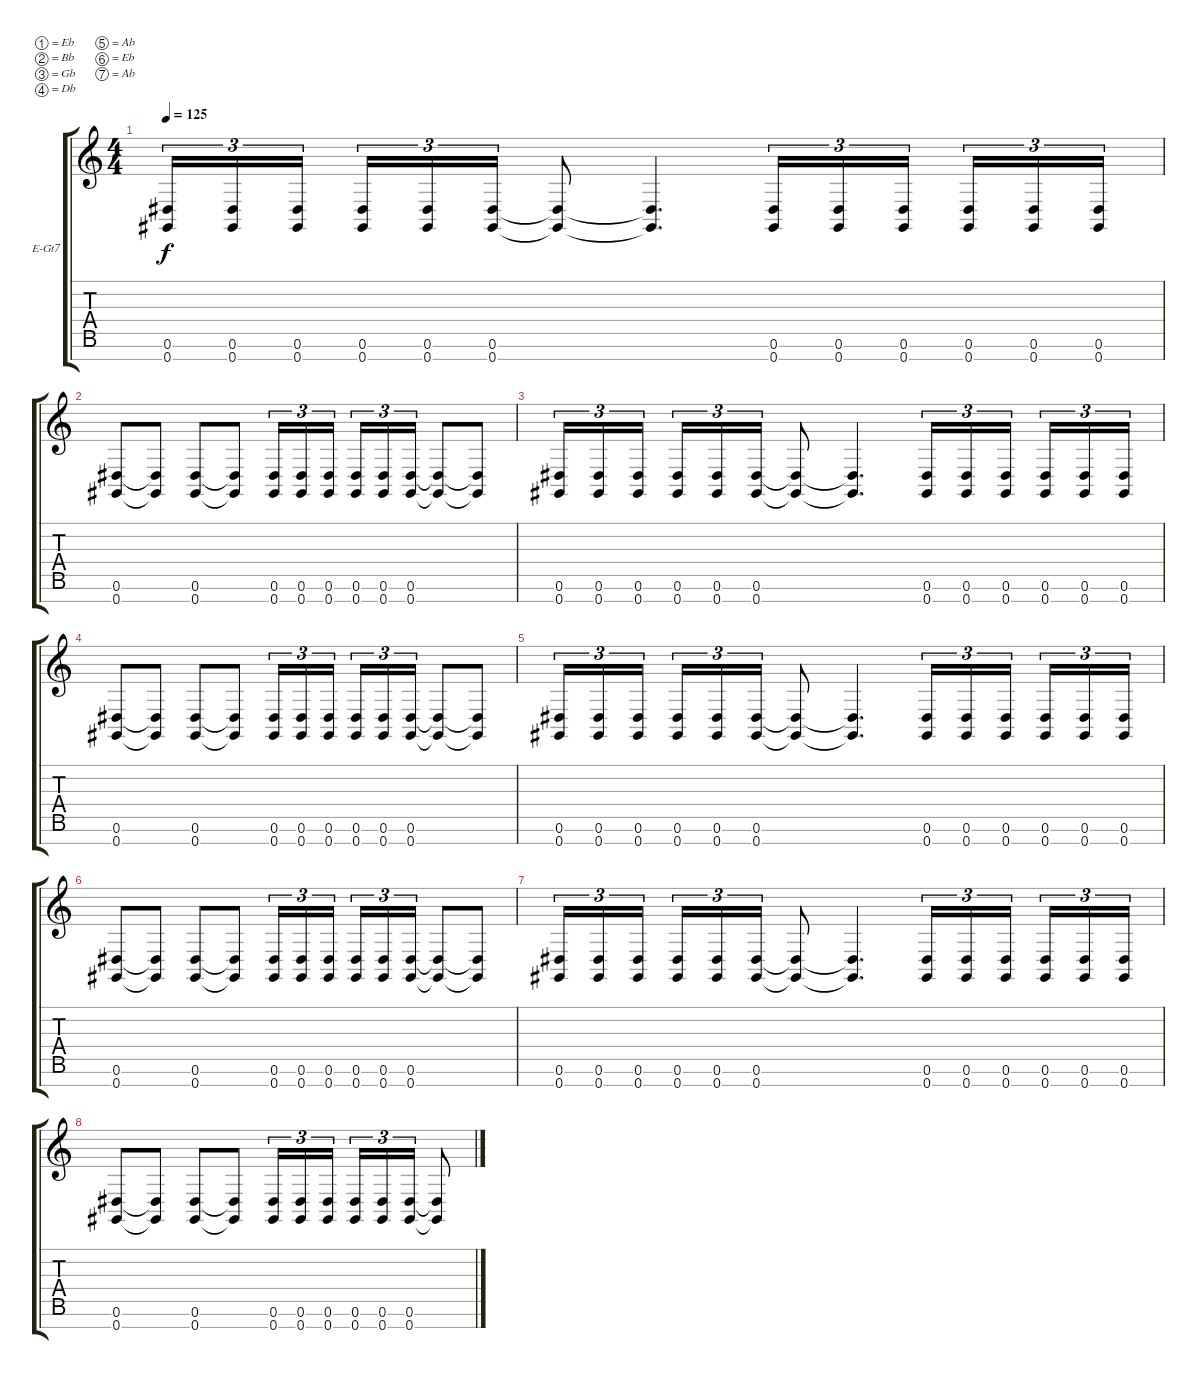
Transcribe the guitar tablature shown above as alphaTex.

\defaultSystemsLayout 4
\bracketExtendMode groupsimilarinstruments
\firstSystemTrackNameOrientation horizontal
\otherSystemsTrackNameOrientation horizontal
\track ("Electric Guitar" "E-Gt7") {instrument distortionguitar}
\staff {score tabs}
\tuning (Eb4 Bb3 Gb3 Db3 Ab2 Eb2 Ab1)
\ts (4 4)
\tempo 125
\clef g2
\ks c
(0.7 0.6).16{tu (3 2) dy f} (0.7 0.6).16{tu (3 2)} (0.7 0.6).16{tu (3 2)} (0.7 0.6).16{tu (3 2)} (0.7 0.6).16{tu (3 2)} (0.7 0.6).16{tu (3 2)} (0.7{t} 0.6{t}).8 (0.7{t} 0.6{t}).4{d} (0.7 0.6).16{tu (3 2)} (0.7 0.6).16{tu (3 2)} (0.7 0.6).16{tu (3 2)} (0.7 0.6).16{tu (3 2)} (0.7 0.6).16{tu (3 2)} (0.7 0.6).16{tu (3 2)} |
(0.7 0.6).8 (0.6{t} 0.7{t}).8 (0.7 0.6).8 (0.6{t} 0.7{t}).8 (0.7 0.6).16{tu (3 2)} (0.7 0.6).16{tu (3 2)} (0.7 0.6).16{tu (3 2)} (0.7 0.6).16{tu (3 2)} (0.7 0.6).16{tu (3 2)} (0.7 0.6).16{tu (3 2)} (0.6{t} 0.7{t}).8 (0.6{t} 0.7{t}).8 |
(0.7 0.6).16{tu (3 2)} (0.7 0.6).16{tu (3 2)} (0.7 0.6).16{tu (3 2)} (0.7 0.6).16{tu (3 2)} (0.7 0.6).16{tu (3 2)} (0.7 0.6).16{tu (3 2)} (0.7{t} 0.6{t}).8 (0.7{t} 0.6{t}).4{d} (0.7 0.6).16{tu (3 2)} (0.7 0.6).16{tu (3 2)} (0.7 0.6).16{tu (3 2)} (0.7 0.6).16{tu (3 2)} (0.7 0.6).16{tu (3 2)} (0.7 0.6).16{tu (3 2)} |
(0.7 0.6).8 (0.6{t} 0.7{t}).8 (0.7 0.6).8 (0.6{t} 0.7{t}).8 (0.7 0.6).16{tu (3 2)} (0.7 0.6).16{tu (3 2)} (0.7 0.6).16{tu (3 2)} (0.7 0.6).16{tu (3 2)} (0.7 0.6).16{tu (3 2)} (0.7 0.6).16{tu (3 2)} (0.6{t} 0.7{t}).8 (0.6{t} 0.7{t}).8 |
(0.7 0.6).16{tu (3 2)} (0.7 0.6).16{tu (3 2)} (0.7 0.6).16{tu (3 2)} (0.7 0.6).16{tu (3 2)} (0.7 0.6).16{tu (3 2)} (0.7 0.6).16{tu (3 2)} (0.7{t} 0.6{t}).8 (0.7{t} 0.6{t}).4{d} (0.7 0.6).16{tu (3 2)} (0.7 0.6).16{tu (3 2)} (0.7 0.6).16{tu (3 2)} (0.7 0.6).16{tu (3 2)} (0.7 0.6).16{tu (3 2)} (0.7 0.6).16{tu (3 2)} |
(0.7 0.6).8 (0.6{t} 0.7{t}).8 (0.7 0.6).8 (0.6{t} 0.7{t}).8 (0.7 0.6).16{tu (3 2)} (0.7 0.6).16{tu (3 2)} (0.7 0.6).16{tu (3 2)} (0.7 0.6).16{tu (3 2)} (0.7 0.6).16{tu (3 2)} (0.7 0.6).16{tu (3 2)} (0.6{t} 0.7{t}).8 (0.6{t} 0.7{t}).8 |
(0.7 0.6).16{tu (3 2)} (0.7 0.6).16{tu (3 2)} (0.7 0.6).16{tu (3 2)} (0.7 0.6).16{tu (3 2)} (0.7 0.6).16{tu (3 2)} (0.7 0.6).16{tu (3 2)} (0.7{t} 0.6{t}).8 (0.7{t} 0.6{t}).4{d} (0.7 0.6).16{tu (3 2)} (0.7 0.6).16{tu (3 2)} (0.7 0.6).16{tu (3 2)} (0.7 0.6).16{tu (3 2)} (0.7 0.6).16{tu (3 2)} (0.7 0.6).16{tu (3 2)} |
(0.7 0.6).8 (0.6{t} 0.7{t}).8 (0.7 0.6).8 (0.6{t} 0.7{t}).8 (0.7 0.6).16{tu (3 2)} (0.7 0.6).16{tu (3 2)} (0.7 0.6).16{tu (3 2)} (0.7 0.6).16{tu (3 2)} (0.7 0.6).16{tu (3 2)} (0.7 0.6).16{tu (3 2)} (0.6{t} 0.7{t}).8
